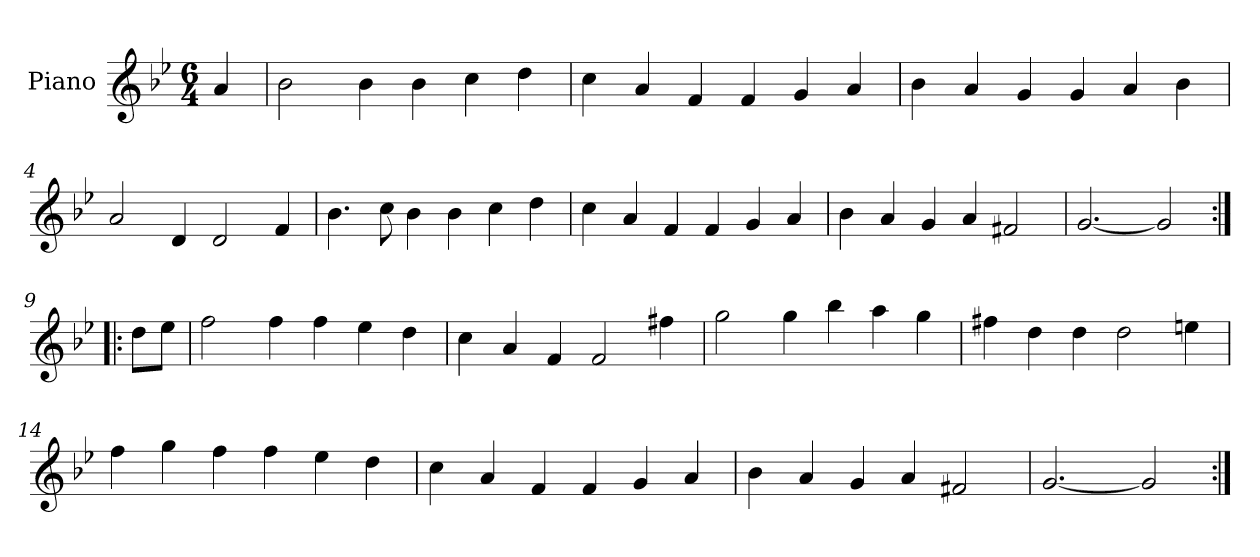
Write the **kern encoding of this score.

**kern
*part1
*staff1
*I"Piano
*I'Pno.
*clefG2
*k[b-e-]
*M6/4
=
4a/
=1
2b-\
4b-\
4b-\
4cc\
4dd\
=2
4cc\
4a/
4f/
4f/
4g/
4a/
=3
4b-\
4a/
4g/
4g/
4a/
4b-\
=4
2a/
4d/
2d/
4f/
=5
4.b-\
8cc\
4b-\
4b-\
4cc\
4dd\
=6
4cc\
4a/
4f/
4f/
4g/
4a/
!!LO:LB:g=z
=7
4b-\
4a/
4g/
4a/
2f#X/
=8
[2.g/
2g/]
=9:|!|:
8dd\L
8ee-\J
=10
2ff\
4ff\
4ff\
4ee-\
4dd\
=11
4cc\
4a/
4f/
2f/
4ff#X\
=12
2gg\
4gg\
4bb-\
4aa\
4gg\
=13
4ff#X\
4dd\
4dd\
2dd\
4een\
!!LO:LB:g=z
=14
4ff\
4gg\
4ff\
4ff\
4ee-\
4dd\
=15
4cc\
4a/
4f/
4f/
4g/
4a/
=16
4b-\
4a/
4g/
4a/
2f#X/
=17
[2.g/
2g/]
=:|!
*-
